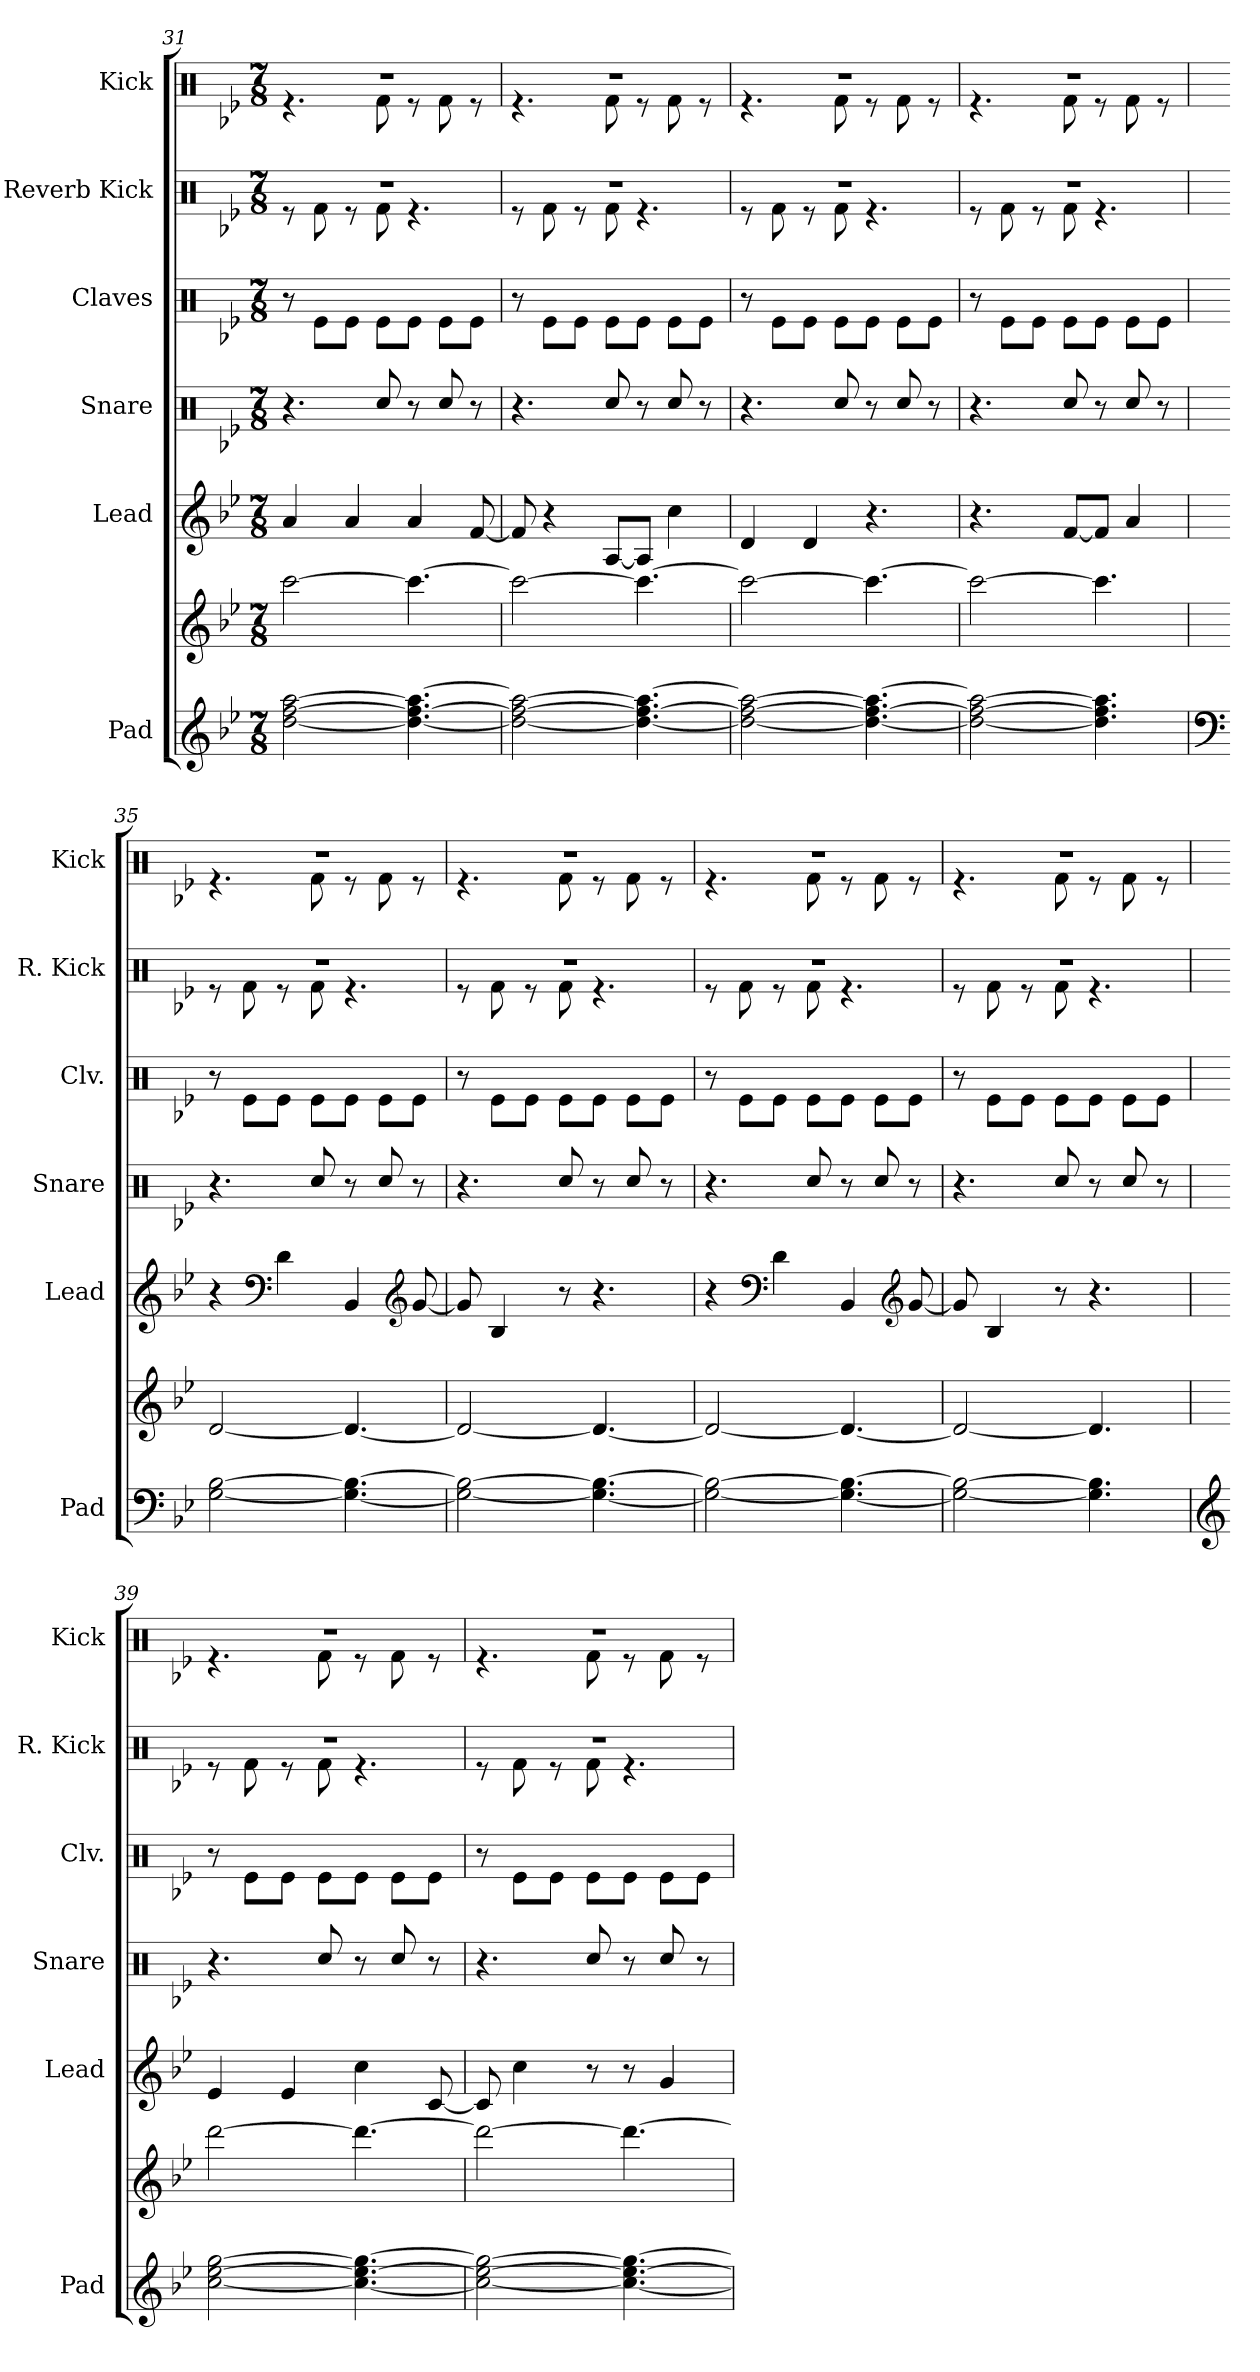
**kern	**kern	**kern	**kern	**kern	**kern	**kern
*part6	*part6	*part5	*part4	*part3	*part2	*part1
*staff7	*staff6	*staff5	*staff4	*staff3	*staff2	*staff1
*I"Pad	*	*I"Lead	*I"Snare	*I"Claves	*I"Reverb Kick	*I"Kick
*I'Pad	*	*I'Lead	*I'Snare	*I'Clv.	*I'R. Kick	*I'Kick
*clefG2	*clefG2	*clefG2	*clefX	*clefX	*clefX	*clefX
*k[b-e-]	*k[b-e-]	*k[b-e-]	*k[b-e-]	*k[b-e-]	*k[b-e-]	*k[b-e-]
*M7/8	*M7/8	*M7/8	*M7/8	*M7/8	*M7/8	*M7/8
=31	=31	=31	=31	=31	=31	=31
*	*	*	*	*	*^	*^
[2dd\ [2ff\ [2aa\	[2ccc\	4a/	4.r	8r	2..r	8r	2..r	4.r
.	.	.	.	8Re\L	.	8Rf\	.	.
.	.	4a/	.	8Re\J	.	8r	.	.
.	.	.	8Rcc/	8Re\L	.	8Rf\	.	8Rf\
4.dd\_ 4.ff\_ 4.aa\_	4.ccc\_	4a/	8r	8Re\J	.	4.r	.	8r
.	.	.	8Rcc/	8Re\L	.	.	.	8Rf\
.	.	[8f/	8r	8Re\J	.	.	.	8r
=32	=32	=32	=32	=32	=32	=32	=32	=32
2dd\_ 2ff\_ 2aa\_	2ccc\_	8f/]	4.r	8r	2..r	8r	2..r	4.r
.	.	4r	.	8Re\L	.	8Rf\	.	.
.	.	.	.	8Re\J	.	8r	.	.
.	.	[8A/L	8Rcc/	8Re\L	.	8Rf\	.	8Rf\
4.dd\_ 4.ff\_ 4.aa\_	4.ccc\_	8A/J]	8r	8Re\J	.	4.r	.	8r
.	.	4cc\	8Rcc/	8Re\L	.	.	.	8Rf\
.	.	.	8r	8Re\J	.	.	.	8r
!!LO:LB:g=z	!!
=33	=33	=33	=33	=33	=33	=33	=33	=33
2dd\_ 2ff\_ 2aa\_	2ccc\_	4d/	4.r	8r	2..r	8r	2..r	4.r
.	.	.	.	8Re\L	.	8Rf\	.	.
.	.	4d/	.	8Re\J	.	8r	.	.
.	.	.	8Rcc/	8Re\L	.	8Rf\	.	8Rf\
4.dd\_ 4.ff\_ 4.aa\_	4.ccc\_	4.r	8r	8Re\J	.	4.r	.	8r
.	.	.	8Rcc/	8Re\L	.	.	.	8Rf\
.	.	.	8r	8Re\J	.	.	.	8r
=34	=34	=34	=34	=34	=34	=34	=34	=34
2dd\_ 2ff\_ 2aa\_	2ccc\_	4.r	4.r	8r	2..r	8r	2..r	4.r
.	.	.	.	8Re\L	.	8Rf\	.	.
.	.	.	.	8Re\J	.	8r	.	.
.	.	[8f/L	8Rcc/	8Re\L	.	8Rf\	.	8Rf\
4.dd\] 4.ff\] 4.aa\]	4.ccc\]	8f/J]	8r	8Re\J	.	4.r	.	8r
.	.	4a/	8Rcc/	8Re\L	.	.	.	8Rf\
.	.	.	8r	8Re\J	.	.	.	8r
=35	=35	=35	=35	=35	=35	=35	=35	=35
*clefF4	*	*	*	*	*	*	*	*
[2G\ [2B-\	[2d/	4r	4.r	8r	2..r	8r	2..r	4.r
.	.	.	.	8Re\L	.	8Rf\	.	.
*	*	*clefF4	*	*	*	*	*	*
.	.	4d\	.	8Re\J	.	8r	.	.
.	.	.	8Rcc/	8Re\L	.	8Rf\	.	8Rf\
4.G\_ 4.B-\_	4.d/_	4BB-/	8r	8Re\J	.	4.r	.	8r
.	.	.	8Rcc/	8Re\L	.	.	.	8Rf\
*	*	*clefG2	*	*	*	*	*	*
.	.	[8g/	8r	8Re\J	.	.	.	8r
=36	=36	=36	=36	=36	=36	=36	=36	=36
2G\_ 2B-\_	2d/_	8g/]	4.r	8r	2..r	8r	2..r	4.r
.	.	4B-/	.	8Re\L	.	8Rf\	.	.
.	.	.	.	8Re\J	.	8r	.	.
.	.	8r	8Rcc/	8Re\L	.	8Rf\	.	8Rf\
4.G\_ 4.B-\_	4.d/_	4.r	8r	8Re\J	.	4.r	.	8r
.	.	.	8Rcc/	8Re\L	.	.	.	8Rf\
.	.	.	8r	8Re\J	.	.	.	8r
!!LO:PB:g=z	!!
=37	=37	=37	=37	=37	=37	=37	=37	=37
2G\_ 2B-\_	2d/_	4r	4.r	8r	2..r	8r	2..r	4.r
.	.	.	.	8Re\L	.	8Rf\	.	.
*	*	*clefF4	*	*	*	*	*	*
.	.	4d\	.	8Re\J	.	8r	.	.
.	.	.	8Rcc/	8Re\L	.	8Rf\	.	8Rf\
4.G\_ 4.B-\_	4.d/_	4BB-/	8r	8Re\J	.	4.r	.	8r
.	.	.	8Rcc/	8Re\L	.	.	.	8Rf\
*	*	*clefG2	*	*	*	*	*	*
.	.	[8g/	8r	8Re\J	.	.	.	8r
=38	=38	=38	=38	=38	=38	=38	=38	=38
2G\_ 2B-\_	2d/_	8g/]	4.r	8r	2..r	8r	2..r	4.r
.	.	4B-/	.	8Re\L	.	8Rf\	.	.
.	.	.	.	8Re\J	.	8r	.	.
.	.	8r	8Rcc/	8Re\L	.	8Rf\	.	8Rf\
4.G\] 4.B-\]	4.d/]	4.r	8r	8Re\J	.	4.r	.	8r
.	.	.	8Rcc/	8Re\L	.	.	.	8Rf\
.	.	.	8r	8Re\J	.	.	.	8r
=39	=39	=39	=39	=39	=39	=39	=39	=39
*clefG2	*	*	*	*	*	*	*	*
[2cc\ [2ee-\ [2gg\	[2ddd\	4e-/	4.r	8r	2..r	8r	2..r	4.r
.	.	.	.	8Re\L	.	8Rf\	.	.
.	.	4e-/	.	8Re\J	.	8r	.	.
.	.	.	8Rcc/	8Re\L	.	8Rf\	.	8Rf\
4.cc\_ 4.ee-\_ 4.gg\_	4.ddd\_	4cc\	8r	8Re\J	.	4.r	.	8r
.	.	.	8Rcc/	8Re\L	.	.	.	8Rf\
.	.	[8c/	8r	8Re\J	.	.	.	8r
=40	=40	=40	=40	=40	=40	=40	=40	=40
2cc\_ 2ee-\_ 2gg\_	2ddd\_	8c/]	4.r	8r	2..r	8r	2..r	4.r
.	.	4cc\	.	8Re\L	.	8Rf\	.	.
.	.	.	.	8Re\J	.	8r	.	.
.	.	8r	8Rcc/	8Re\L	.	8Rf\	.	8Rf\
4.cc\_ 4.ee-\_ 4.gg\_	4.ddd\_	8r	8r	8Re\J	.	4.r	.	8r
.	.	4g/	8Rcc/	8Re\L	.	.	.	8Rf\
.	.	.	8r	8Re\J	.	.	.	8r
*	*	*	*	*	*v	*v	*	*
*	*	*	*	*	*	*v	*v
=	=	=	=	=	=	=
*-	*-	*-	*-	*-	*-	*-
